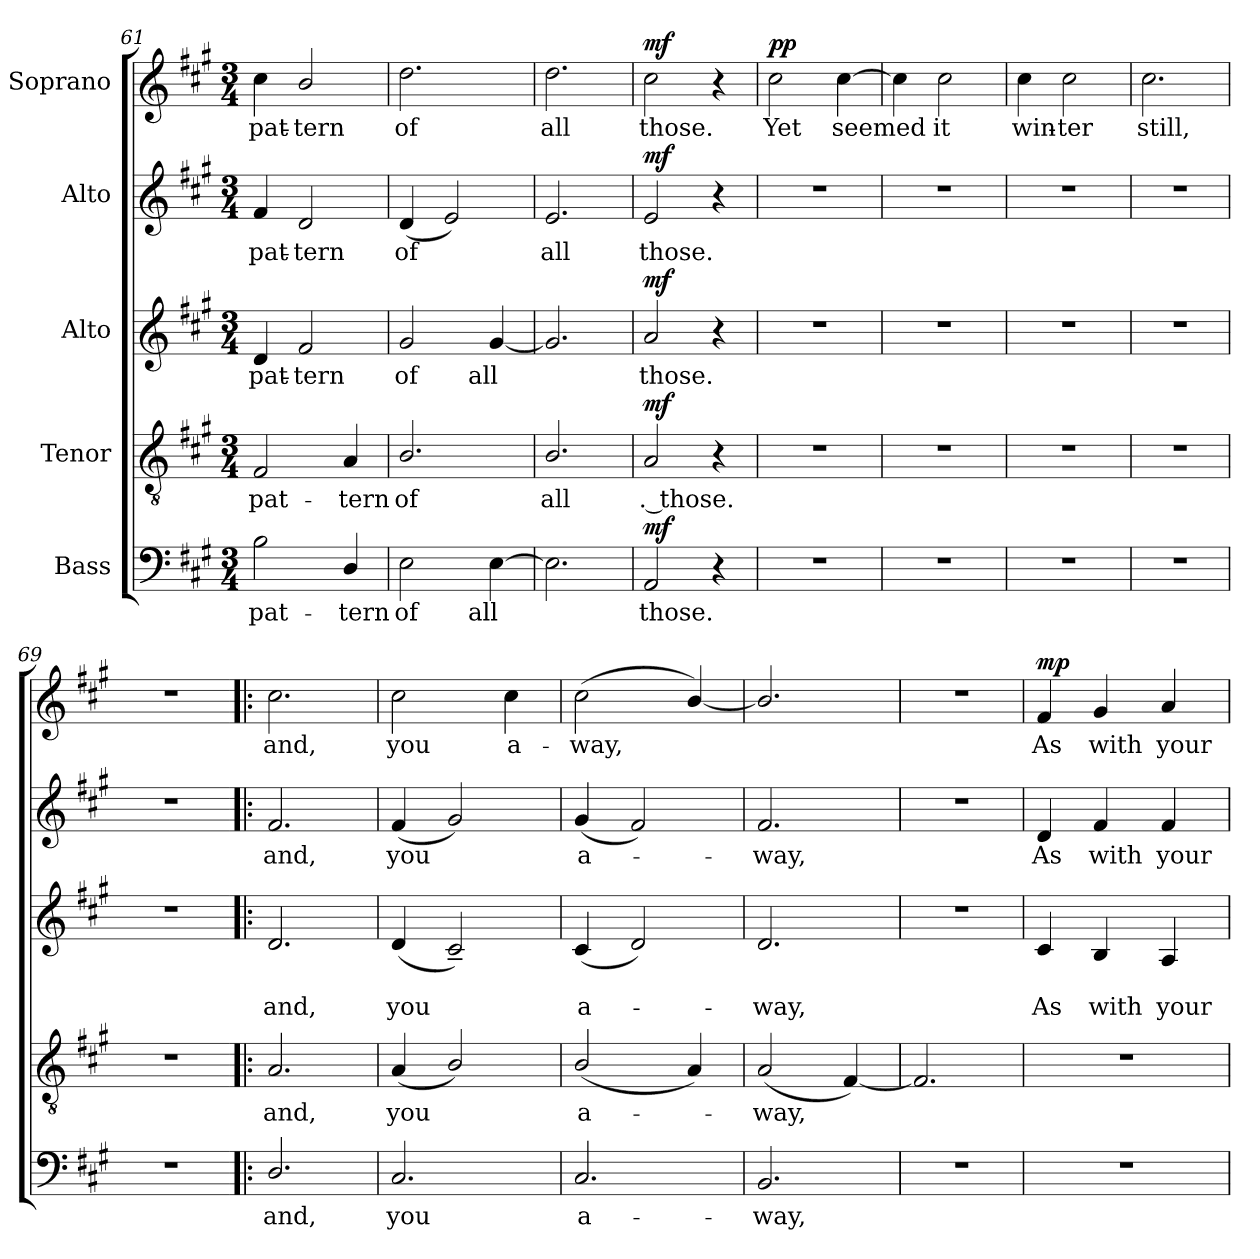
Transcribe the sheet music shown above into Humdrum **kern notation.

**kern	**text	**dynam	**kern	**text	**dynam	**kern	**text	**text	**dynam	**kern	**text	**dynam	**kern	**text	**dynam
*part5	*part5	*part5	*part4	*part4	*part4	*part3	*part3	*part3	*part3	*part2	*part2	*part2	*part1	*part1	*part1
*staff5	*staff5	*staff5	*staff4	*staff4	*staff4	*staff3	*staff3	*staff3	*staff3	*staff2	*staff2	*staff2	*staff1	*staff1	*staff1
*I"Bass	*	*	*I"Tenor	*	*	*I"Alto	*	*	*	*I"Alto	*	*	*I"Soprano	*	*
*clefF4	*	*	*clefGv2	*	*	*clefG2	*	*	*	*clefG2	*	*	*clefG2	*	*
*k[f#c#g#]	*	*	*k[f#c#g#]	*	*	*k[f#c#g#]	*	*	*	*k[f#c#g#]	*	*	*k[f#c#g#]	*	*
*A:	*	*	*A:	*	*	*A:	*	*	*	*A:	*	*	*A:	*	*
*M3/4	*	*	*M3/4	*	*	*M3/4	*	*	*	*M3/4	*	*	*M3/4	*	*
=61	=61	=61	=61	=61	=61	=61	=61	=61	=61	=61	=61	=61	=61	=61	=61
!	!LO:LY:b:cj	!	!	!LO:LY:b:cj	!	!	!LO:LY:b	!	!	!	!LO:LY:b	!	!	!LO:LY:b	!
2B\	pat-	.	2F#/	pat-	.	4d/	pat-	.	.	4f#/	pat-	.	4cc#\	pat-	.
!	!	!	!	!	!	!	!LO:LY:b:rj	!	!	!	!LO:LY:b:rj	!	!	!LO:LY:b:rj	!
.	.	.	.	.	.	2f#/	-tern	.	.	2d/	-tern	.	2b/	-tern	.
!	!LO:LY:b:cj	!	!	!LO:LY:b:cj	!	!	!	!	!	!	!	!	!	!	!
4D/	-tern	.	4A/	-tern	.	.	.	.	.	.	.	.	.	.	.
=62	=62	=62	=62	=62	=62	=62	=62	=62	=62	=62	=62	=62	=62	=62	=62
!	!LO:LY:b:cj	!	!	!LO:LY:b:cj	!	!	!LO:LY:b:cj	!	!	!	!LO:LY:b:cj	!	!	!LO:LY:b:cj	!
2E\	of	.	2.B/	of	.	2g#/	of	.	.	(<4d/	of	.	2.dd\	of	.
.	.	.	.	.	.	.	.	.	.	2e/)	.	.	.	.	.
!	!LO:LY:b:cj	!	!	!	!	!	!LO:LY:b:cj	!	!	!	!	!	!	!	!
[>4E\	all	.	.	.	.	[<4g#/	all	.	.	.	.	.	.	.	.
=63	=63	=63	=63	=63	=63	=63	=63	=63	=63	=63	=63	=63	=63	=63	=63
!	!	!	!	!LO:LY:b:cj	!	!	!	!	!	!	!LO:LY:b:cj	!	!	!LO:LY:b:cj	!
2.E\]	.	.	2.B/	all	.	2.g#/]	.	.	.	2.e/	all	.	2.dd\	all	.
=64	=64	=64	=64	=64	=64	=64	=64	=64	=64	=64	=64	=64	=64	=64	=64
!	!LO:LY:b:cj	!LO:DY:a	!	!LO:LY:b:rj	!LO:DY:a	!	!LO:LY:b:cj	!	!LO:DY:a	!	!LO:LY:b:cj	!LO:DY:a	!	!LO:LY:b:cj	!LO:DY:a
2AA/	those.	mf	2A/	. those.	mf	2a/	those.	.	mf	2e/	those.	mf	2cc#\	those.	mf
4r	.	.	4r	.	.	4r	.	.	.	4r	.	.	4r	.	.
=65	=65	=65	=65	=65	=65	=65	=65	=65	=65	=65	=65	=65	=65	=65	=65
!LO:N:vis=1	!	!	!LO:N:vis=1	!	!	!LO:N:vis=1	!	!	!	!LO:N:vis=1	!	!	!	!LO:LY:b:cj	!LO:DY:a
2.r	.	.	2.r	.	.	2.r	.	.	.	2.r	.	.	2cc#\	Yet	pp
!	!	!	!	!	!	!	!	!	!	!	!	!	!	!LO:LY:b	!
.	.	.	.	.	.	.	.	.	.	.	.	.	[>4cc#\	seemed	.
=66	=66	=66	=66	=66	=66	=66	=66	=66	=66	=66	=66	=66	=66	=66	=66
!LO:N:vis=1	!	!	!LO:N:vis=1	!	!	!LO:N:vis=1	!	!	!	!LO:N:vis=1	!	!	!	!	!
2.r	.	.	2.r	.	.	2.r	.	.	.	2.r	.	.	4cc#\]	.	.
!	!	!	!	!	!	!	!	!	!	!	!	!	!	!LO:LY:b:cj	!
.	.	.	.	.	.	.	.	.	.	.	.	.	2cc#\	it	.
=67	=67	=67	=67	=67	=67	=67	=67	=67	=67	=67	=67	=67	=67	=67	=67
!LO:N:vis=1	!	!	!LO:N:vis=1	!	!	!LO:N:vis=1	!	!	!	!LO:N:vis=1	!	!	!	!LO:LY:b	!
2.r	.	.	2.r	.	.	2.r	.	.	.	2.r	.	.	4cc#\	win-	.
!	!	!	!	!	!	!	!	!	!	!	!	!	!	!LO:LY:b:rj	!
.	.	.	.	.	.	.	.	.	.	.	.	.	2cc#\	-ter	.
!!LO:PB:g=z
=68	=68	=68	=68	=68	=68	=68	=68	=68	=68	=68	=68	=68	=68	=68	=68
!LO:N:vis=1	!	!	!LO:N:vis=1	!	!	!LO:N:vis=1	!	!	!	!LO:N:vis=1	!	!	!	!LO:LY:b:cj	!
2.r	.	.	2.r	.	.	2.r	.	.	.	2.r	.	.	2.cc#\	still,	.
=69	=69	=69	=69	=69	=69	=69	=69	=69	=69	=69	=69	=69	=69	=69	=69
!LO:N:vis=1	!	!	!LO:N:vis=1	!	!	!LO:N:vis=1	!	!	!	!LO:N:vis=1	!	!	!LO:N:vis=1	!	!
2.r	.	.	2.r	.	.	2.r	.	.	.	2.r	.	.	2.r	.	.
=70!|:	=70!|:	=70!|:	=70!|:	=70!|:	=70!|:	=70!|:	=70!|:	=70!|:	=70!|:	=70!|:	=70!|:	=70!|:	=70!|:	=70!|:	=70!|:
!	!LO:LY:b:cj	!	!	!LO:LY:b:cj	!	!	!	!LO:LY:b:cj	!	!	!LO:LY:b:cj	!	!	!LO:LY:b:cj	!
2.D/	and,	.	2.A/	and,	.	2.d/	.	and,	.	2.f#/	and,	.	2.cc#\	and,	.
=71	=71	=71	=71	=71	=71	=71	=71	=71	=71	=71	=71	=71	=71	=71	=71
!	!LO:LY:b:cj	!	!	!LO:LY:b	!	!	!	!LO:LY:b	!	!	!LO:LY:b	!	!	!LO:LY:b:cj	!
2.C#/	you	.	(<4A/	you	.	(<4d/	.	you	.	(<4f#/	you	.	2cc#\	you	.
.	.	.	2B/)	.	.	2c#~</)	.	.	.	2g#/)	.	.	.	.	.
!	!	!	!	!	!	!	!	!	!	!	!	!	!	!LO:LY:b:cj	!
.	.	.	.	.	.	.	.	.	.	.	.	.	4cc#\	a-	.
=72	=72	=72	=72	=72	=72	=72	=72	=72	=72	=72	=72	=72	=72	=72	=72
!	!LO:LY:b:cj	!	!	!LO:LY:b:cj	!	!	!	!LO:LY:b:cj	!	!	!LO:LY:b:cj	!	!	!LO:LY:b	!
2.C#/	a-	.	(<2B/	a-	.	(<4c#/	.	a-	.	(<4g#/	a-	.	(>2cc#\	-way,	.
.	.	.	.	.	.	2d/)	.	.	.	2f#/)	.	.	.	.	.
.	.	.	4A/)	.	.	.	.	.	.	.	.	.	[<4b/)	.	.
=73	=73	=73	=73	=73	=73	=73	=73	=73	=73	=73	=73	=73	=73	=73	=73
!	!LO:LY:b:cj	!	!	!LO:LY:b	!	!	!	!LO:LY:b:cj	!	!	!LO:LY:b:cj	!	!	!	!
2.BB/	-way,	.	(<2A/	-way,	.	2.d/	.	-way,	.	2.f#/	-way,	.	2.b/]	.	.
.	.	.	[<4F#/)	.	.	.	.	.	.	.	.	.	.	.	.
=74	=74	=74	=74	=74	=74	=74	=74	=74	=74	=74	=74	=74	=74	=74	=74
!LO:N:vis=1	!	!	!	!	!	!LO:N:vis=1	!	!	!	!LO:N:vis=1	!	!	!LO:N:vis=1	!	!
2.r	.	.	2.F#/]	.	.	2.r	.	.	.	2.r	.	.	2.r	.	.
=75	=75	=75	=75	=75	=75	=75	=75	=75	=75	=75	=75	=75	=75	=75	=75
!LO:N:vis=1	!	!	!LO:N:vis=1	!	!	!	!	!LO:LY:b:cj	!	!	!LO:LY:b:cj	!	!	!LO:LY:b:cj	!LO:DY:a
*	*	*	*	*	*	*^	*	*	*	*	*	*	*	*	*
2.r	.	.	2.r	.	.	4c#/	4...ryy	.	As	.	4d/	As	.	4f#/	As	mp
!	!	!	!	!	!	!	!	!	!LO:LY:b:cj	!	!	!LO:LY:b:cj	!	!	!LO:LY:b:cj	!
.	.	.	.	.	.	4B/	.	.	with	.	4f#/	with	.	4g#/	with	.
.	.	.	.	.	.	.	4ryy	.	.	.	.	.	.	.	.	.
!	!	!	!	!	!	!	!	!	!LO:LY:b:cj	!	!	!LO:LY:b:cj	!	!	!LO:LY:b:cj	!
.	.	.	.	.	.	4A/	.	.	your	.	4f#/	your	.	4a/	your	.
.	.	.	.	.	.	.	32ryy	.	.	.	.	.	.	.	.	.
*	*	*	*	*	*	*v	*v	*	*	*	*	*	*	*	*	*
=	=	=	=	=	=	=	=	=	=	=	=	=	=	=	=
*-	*-	*-	*-	*-	*-	*-	*-	*-	*-	*-	*-	*-	*-	*-	*-
